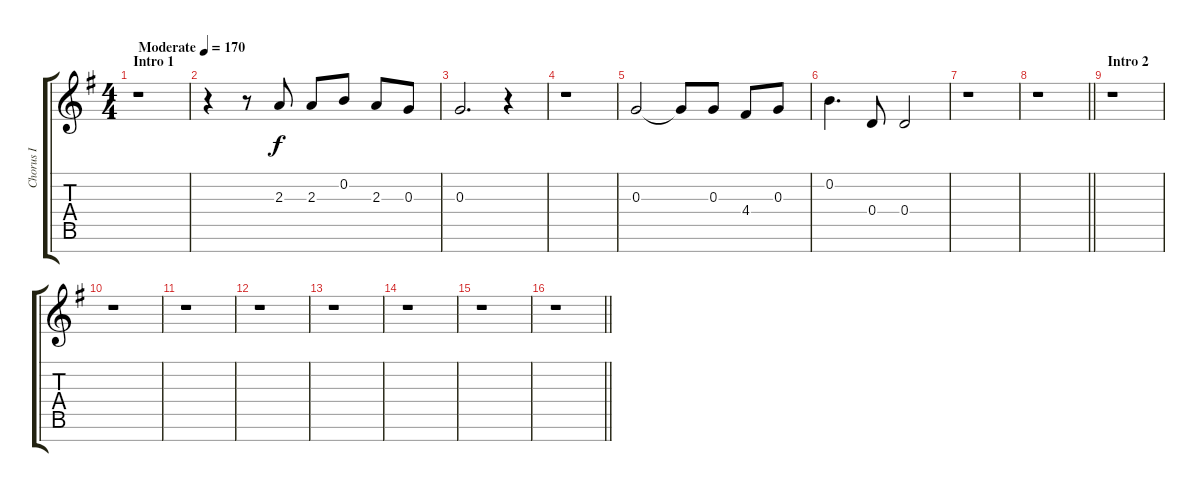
\track ("Chorus I" "Chorus I") {instrument voiceoohs}
\staff {score tabs}
\tuning (E5 B4 G4 D4 A3 E3 B2) {hide}
\ts (4 4)
\section ("" "Intro 1")
\tempo (170 "Moderate")
\clef g2
\ks g
r.1{dy f instrument voiceoohs} |
r.4 r.8 2.3.8 2.3.8 0.2.8 2.3.8 0.3.8 |
0.3.2{d} r.4 |
r.1 |
0.3.2 0.3{t}.8 0.3.8 4.4.8 0.3.8 |
0.2.4{d} 0.4.8 0.4.2 |
r.1 |
\barLineRight lightlight
r.1 |
\section ("" "Intro 2")
r.1 |
r.1 |
r.1 |
r.1 |
r.1 |
r.1 |
r.1 |
\barLineRight lightlight
r.1
